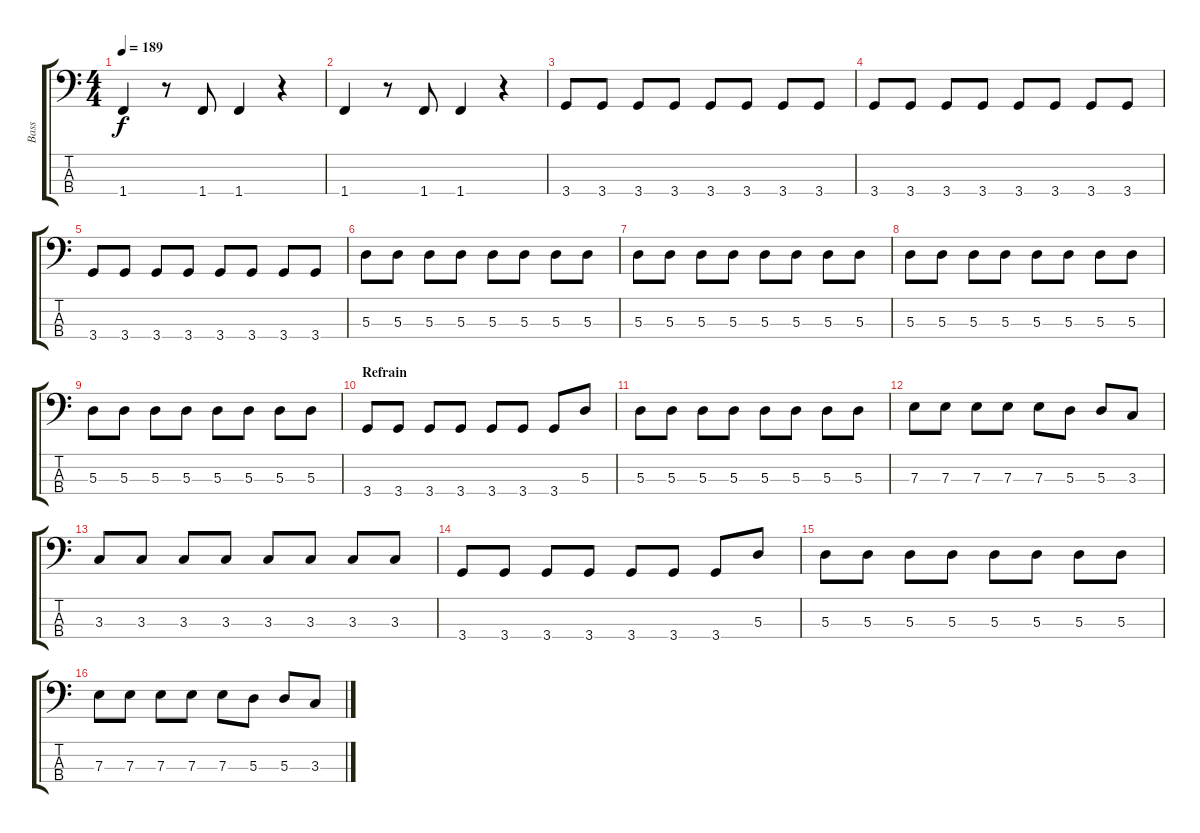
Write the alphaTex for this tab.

\track ("Bass" "Bass") {instrument electricbasspick}
\staff {score tabs}
\tuning (G2 D2 A1 E1) {hide}
\ts (4 4)
\tempo 189
\clef f4
\ks c
1.4.4{dy f} r.8 1.4.8 1.4.4 r.4 |
1.4.4 r.8 1.4.8 1.4.4 r.4 |
3.4.8 3.4.8 3.4.8 3.4.8 3.4.8 3.4.8 3.4.8 3.4.8 |
3.4.8 3.4.8 3.4.8 3.4.8 3.4.8 3.4.8 3.4.8 3.4.8 |
3.4.8 3.4.8 3.4.8 3.4.8 3.4.8 3.4.8 3.4.8 3.4.8 |
5.3.8 5.3.8 5.3.8 5.3.8 5.3.8 5.3.8 5.3.8 5.3.8 |
5.3.8 5.3.8 5.3.8 5.3.8 5.3.8 5.3.8 5.3.8 5.3.8 |
5.3.8 5.3.8 5.3.8 5.3.8 5.3.8 5.3.8 5.3.8 5.3.8 |
5.3.8 5.3.8 5.3.8 5.3.8 5.3.8 5.3.8 5.3.8 5.3.8 |
\section ("" "Refrain")
3.4.8 3.4.8 3.4.8 3.4.8 3.4.8 3.4.8 3.4.8 5.3.8 |
5.3.8 5.3.8 5.3.8 5.3.8 5.3.8 5.3.8 5.3.8 5.3.8 |
7.3.8 7.3.8 7.3.8 7.3.8 7.3.8 5.3.8 5.3.8 3.3.8 |
3.3.8 3.3.8 3.3.8 3.3.8 3.3.8 3.3.8 3.3.8 3.3.8 |
3.4.8 3.4.8 3.4.8 3.4.8 3.4.8 3.4.8 3.4.8 5.3.8 |
5.3.8 5.3.8 5.3.8 5.3.8 5.3.8 5.3.8 5.3.8 5.3.8 |
7.3.8 7.3.8 7.3.8 7.3.8 7.3.8 5.3.8 5.3.8 3.3.8
